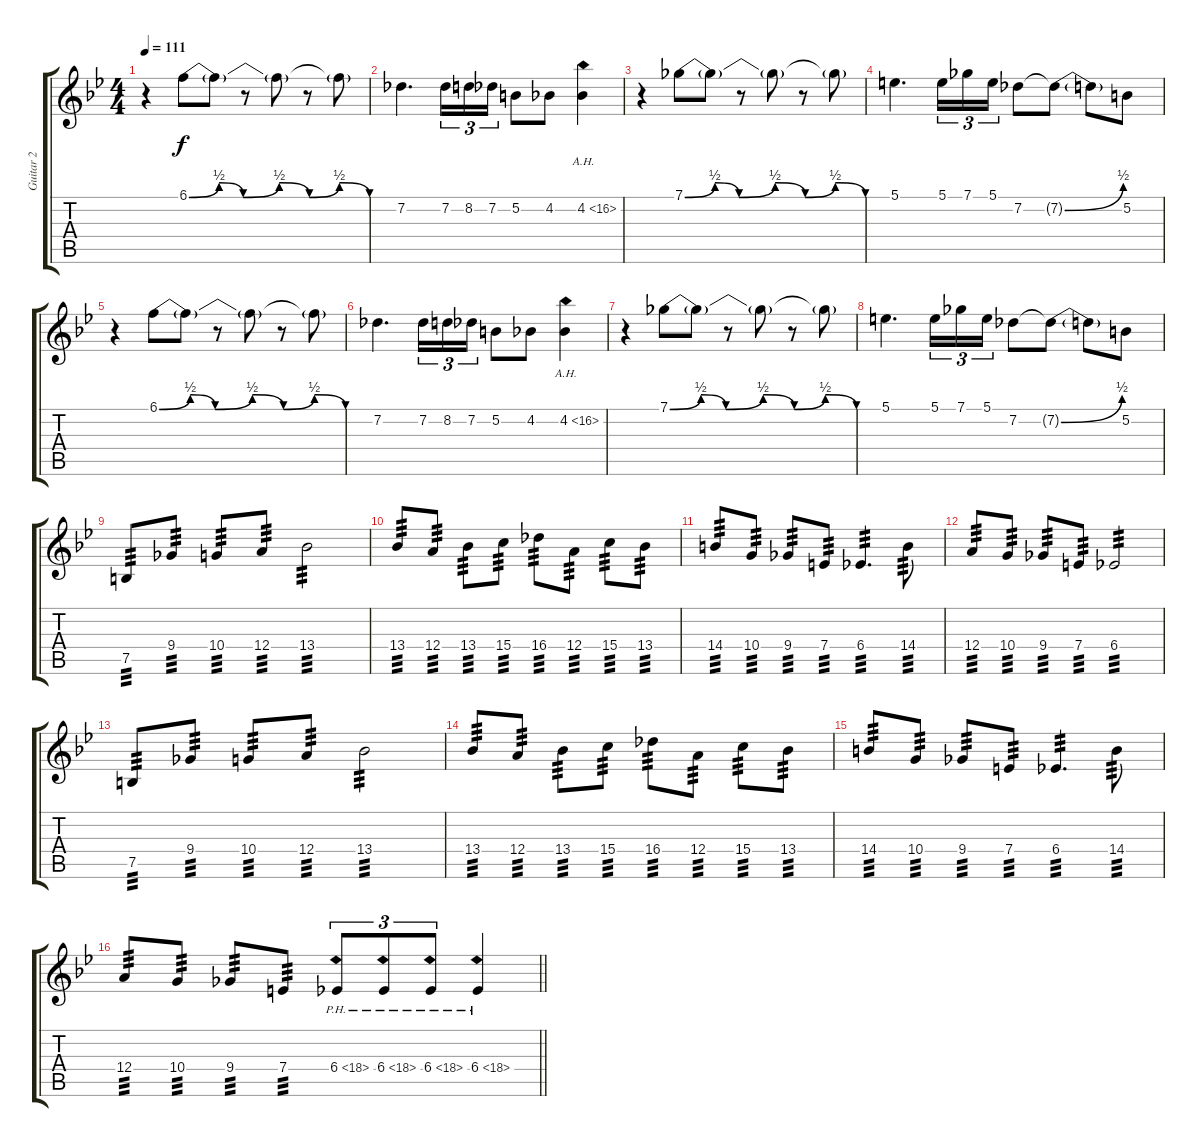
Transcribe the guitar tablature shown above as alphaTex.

\track ("Guitar 2" "Guitar 2") {instrument distortionguitar}
\staff {score tabs}
\tuning (B3 Gb3 D3 A2 E2 B1) {hide}
\ts (4 4)
\tempo 111
\clef g2
\ks bb
r.4{dy f} 6.1{be (custom 0 0 10 2 18 0 30 2 40 0 50 2 60 0)}.8 6.1{t}.8 r.8 6.1{t}.8 r.8 6.1{t}.8 |
7.2.4{d} 7.2.16{tu (3 2)} 8.2.16{tu (3 2)} 7.2.16{tu (3 2)} 5.2.8 4.2.8 4.2{ah 12}.4 |
r.4 7.1{be (custom 0 0 10 2 18 0 30 2 40 0 50 2 60 0)}.8 7.1{t}.8 r.8 7.1{t}.8 r.8 7.1{t}.8 |
5.1.4{d} 5.1.16{tu (3 2)} 7.1.16{tu (3 2)} 5.1.16{tu (3 2)} 7.2.8 7.2{be (bend 0 0 60 2) t}.8 7.2{t}.8 5.2.8 |
r.4 6.1{be (custom 0 0 10 2 18 0 30 2 40 0 50 2 60 0)}.8 6.1{t}.8 r.8 6.1{t}.8 r.8 6.1{t}.8 |
7.2.4{d} 7.2.16{tu (3 2)} 8.2.16{tu (3 2)} 7.2.16{tu (3 2)} 5.2.8 4.2.8 4.2{ah 12}.4 |
r.4 7.1{be (custom 0 0 10 2 18 0 30 2 40 0 50 2 60 0)}.8 7.1{t}.8 r.8 7.1{t}.8 r.8 7.1{t}.8 |
5.1.4{d} 5.1.16{tu (3 2)} 7.1.16{tu (3 2)} 5.1.16{tu (3 2)} 7.2.8 7.2{be (bend 0 0 60 2) t}.8 7.2{t}.8 5.2.8 |
7.5.8{tp 3} 9.4.8{tp 3} 10.4.8{tp 3} 12.4.8{tp 3} 13.4.2{tp 3} |
13.4.8{tp 3} 12.4.8{tp 3} 13.4.8{tp 3} 15.4.8{tp 3} 16.4.8{tp 3} 12.4.8{tp 3} 15.4.8{tp 3} 13.4.8{tp 3} |
14.4.8{tp 3} 10.4.8{tp 3} 9.4.8{tp 3} 7.4.8{tp 3} 6.4.4{d tp 3} 14.4.8{tp 3} |
12.4.8{tp 3} 10.4.8{tp 3} 9.4.8{tp 3} 7.4.8{tp 3} 6.4.2{tp 3} |
7.5.8{tp 3} 9.4.8{tp 3} 10.4.8{tp 3} 12.4.8{tp 3} 13.4.2{tp 3} |
13.4.8{tp 3} 12.4.8{tp 3} 13.4.8{tp 3} 15.4.8{tp 3} 16.4.8{tp 3} 12.4.8{tp 3} 15.4.8{tp 3} 13.4.8{tp 3} |
14.4.8{tp 3} 10.4.8{tp 3} 9.4.8{tp 3} 7.4.8{tp 3} 6.4.4{d tp 3} 14.4.8{tp 3} |
\barLineRight lightlight
12.4.8{tp 3} 10.4.8{tp 3} 9.4.8{tp 3} 7.4.8{tp 3} 6.4{ph 12}.8{tu (3 2)} 6.4{ph 12}.8{tu (3 2)} 6.4{ph 12}.8{tu (3 2)} 6.4{ph 12}.4
